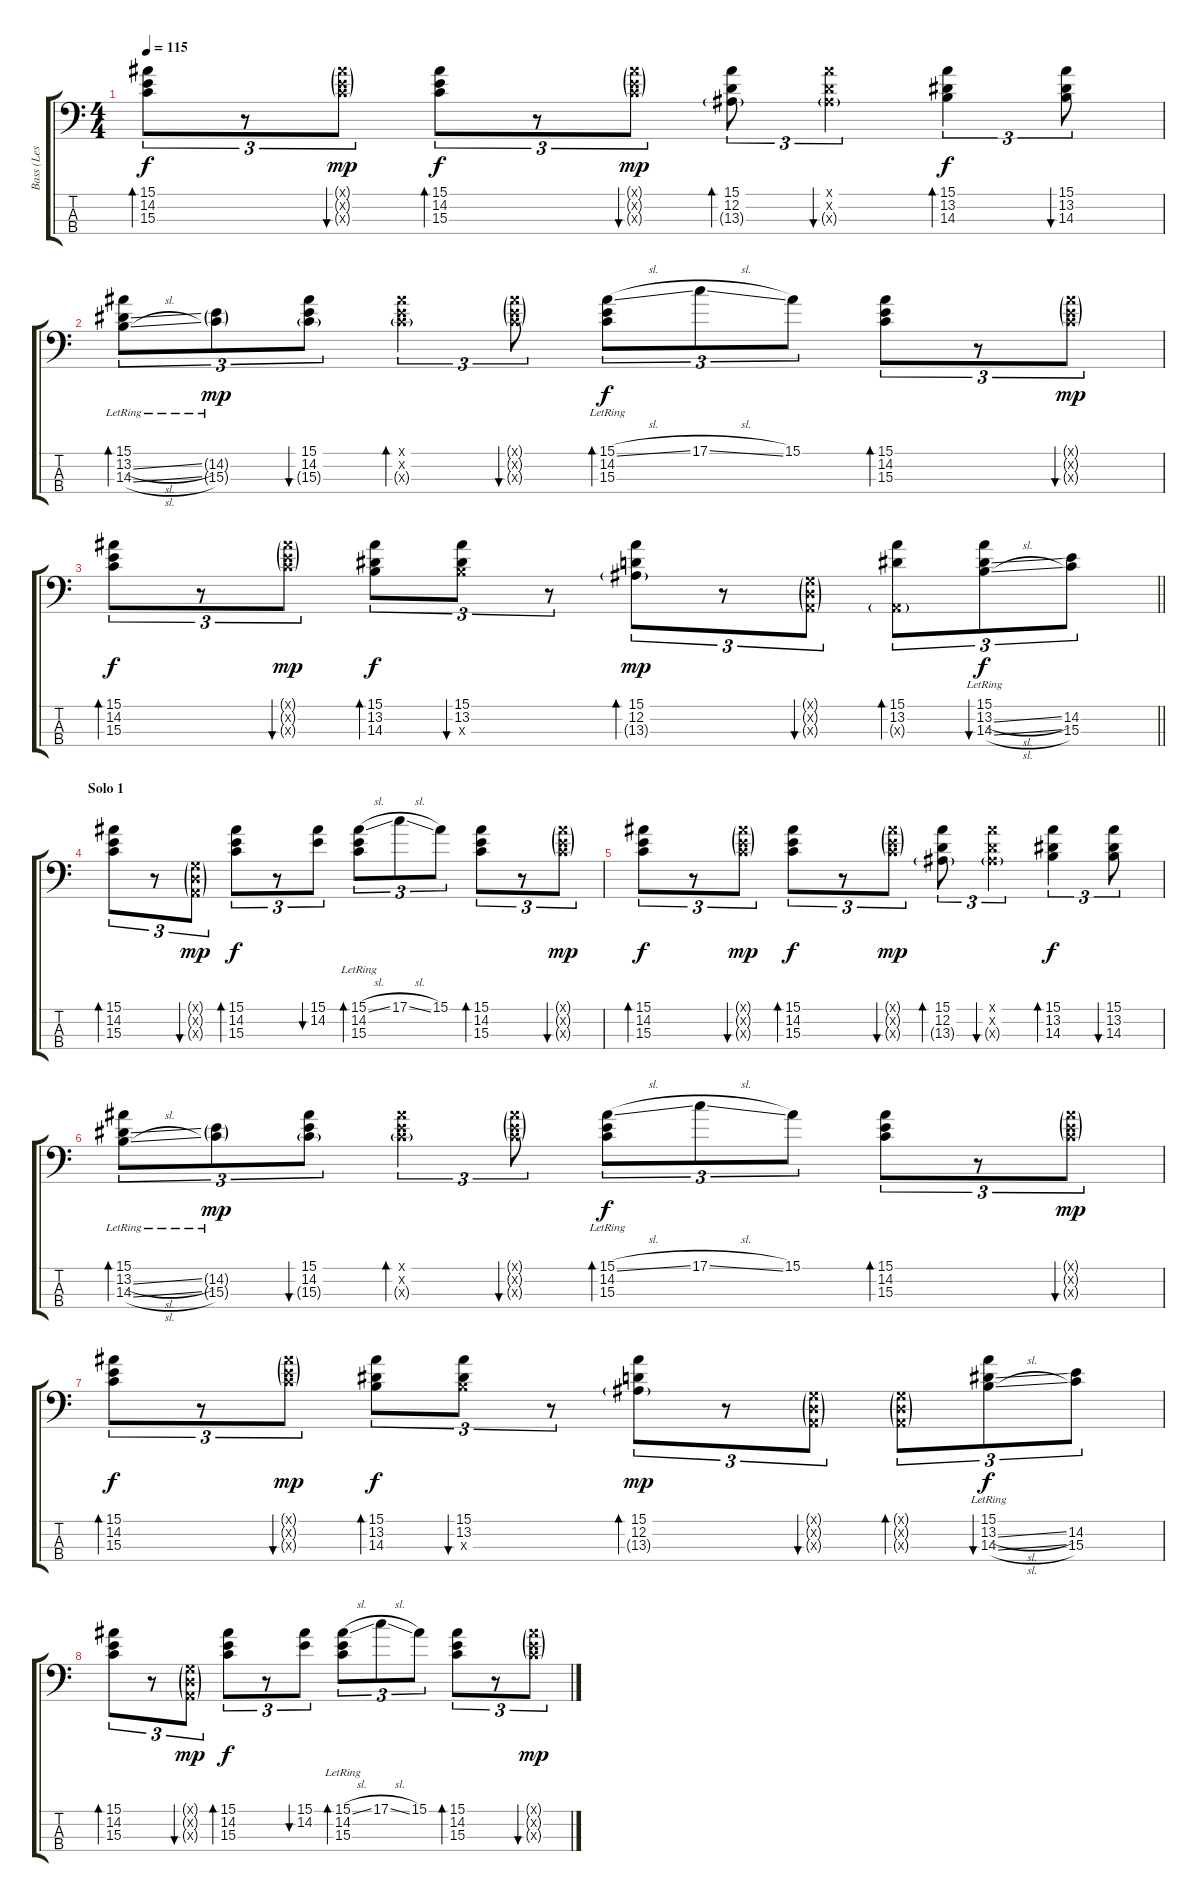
\track ("Bass (Les Claypool)" "Bass (Les ") {instrument electricbassfinger}
\staff {score tabs}
\tuning (G2 D2 A1 E1) {hide}
\ts (4 4)
\tempo 115
\clef f4
\ks c
(15.1 14.2 15.3).8{tu (3 2) bd 30 dy f} r.8{tu (3 2)} (15.1{g x} 14.2{g x} 15.3{g x}).8{tu (3 2) bu 30 dy mp} (15.1 14.2 15.3).8{tu (3 2) bd 30 dy f} r.8{tu (3 2)} (15.1{g x} 14.2{g x} 15.3{g x}).8{tu (3 2) bu 30 dy mp} (15.1 12.2 13.3{g}).8{tu (3 2) bd 30} (15.1{x} 12.2{x} 13.3{g x}).4{tu (3 2) bu 30} (15.1 13.2 14.3).4{tu (3 2) bd 30 dy f} (15.1 13.2 14.3).8{tu (3 2) bu 30} |
(15.1{lr} 13.2{sl} 14.3{sl}).8{tu (3 2) bd 30} (14.2{g} 15.3{g lr}).8{tu (3 2) dy mp} (15.1 14.2 15.3{g}).8{tu (3 2) bu 30} (15.1{x} 14.2{x} 15.3{g x}).4{tu (3 2) bd 30} (15.1{g x} 14.2{g x} 15.3{g x}).8{tu (3 2) bu 30} (15.1{sl} 14.2{lr} 15.3{lr}).8{tu (3 2) bd 30 dy f} 17.1{sl}.8{tu (3 2)} 15.1.8{tu (3 2)} (15.1 14.2 15.3).8{tu (3 2) bd 30} r.8{tu (3 2)} (15.1{g x} 14.2{g x} 15.3{g x}).8{tu (3 2) bu 30 dy mp} |
\barLineRight lightlight
(15.1 14.2 15.3).8{tu (3 2) bd 30 dy f} r.8{tu (3 2)} (15.1{g x} 14.2{g x} 15.3{g x}).8{tu (3 2) bu 30 dy mp} (15.1 13.2 14.3).8{tu (3 2) bd 30 dy f} (15.1 13.2 14.3{x}).8{tu (3 2) bu 30} r.8{tu (3 2)} (15.1 12.2 13.3{g}).8{tu (3 2) bd 30 dy mp} r.8{tu (3 2)} (0.1{g x} 0.2{g x} 0.3{g x}).8{tu (3 2) bu 30} (15.1 13.2 0.3{g x}).8{tu (3 2) bd 30} (15.1{lr} 13.2{sl} 14.3{sl}).8{tu (3 2) bu 30 dy f} (14.2 15.3).8{tu (3 2)} |
\section ("" "Solo 1")
(15.1 14.2 15.3).8{tu (3 2) bd 30} r.8{tu (3 2)} (0.1{g x} 0.2{g x} 0.3{g x}).8{tu (3 2) bu 30 dy mp} (15.1 14.2 15.3).8{tu (3 2) bd 30 dy f} r.8{tu (3 2)} (15.1 14.2).8{tu (3 2) bu 30} (15.1{sl} 14.2{lr} 15.3{lr}).8{tu (3 2) bd 30} 17.1{sl}.8{tu (3 2)} 15.1.8{tu (3 2)} (15.1 14.2 15.3).8{tu (3 2) bd 30} r.8{tu (3 2)} (15.1{g x} 14.2{g x} 15.3{g x}).8{tu (3 2) bu 30 dy mp} |
(15.1 14.2 15.3).8{tu (3 2) bd 30 dy f} r.8{tu (3 2)} (15.1{g x} 14.2{g x} 15.3{g x}).8{tu (3 2) bu 30 dy mp} (15.1 14.2 15.3).8{tu (3 2) bd 30 dy f} r.8{tu (3 2)} (15.1{g x} 14.2{g x} 15.3{g x}).8{tu (3 2) bu 30 dy mp} (15.1 12.2 13.3{g}).8{tu (3 2) bd 30} (15.1{x} 12.2{x} 13.3{g x}).4{tu (3 2) bu 30} (15.1 13.2 14.3).4{tu (3 2) bd 30 dy f} (15.1 13.2 14.3).8{tu (3 2) bu 30} |
(15.1{lr} 13.2{sl} 14.3{sl}).8{tu (3 2) bd 30} (14.2{g} 15.3{g lr}).8{tu (3 2) dy mp} (15.1 14.2 15.3{g}).8{tu (3 2) bu 30} (15.1{x} 14.2{x} 15.3{g x}).4{tu (3 2) bd 30} (15.1{g x} 14.2{g x} 15.3{g x}).8{tu (3 2) bu 30} (15.1{sl} 14.2{lr} 15.3{lr}).8{tu (3 2) bd 30 dy f} 17.1{sl}.8{tu (3 2)} 15.1.8{tu (3 2)} (15.1 14.2 15.3).8{tu (3 2) bd 30} r.8{tu (3 2)} (15.1{g x} 14.2{g x} 15.3{g x}).8{tu (3 2) bu 30 dy mp} |
(15.1 14.2 15.3).8{tu (3 2) bd 30 dy f} r.8{tu (3 2)} (15.1{g x} 14.2{g x} 15.3{g x}).8{tu (3 2) bu 30 dy mp} (15.1 13.2 14.3).8{tu (3 2) bd 30 dy f} (15.1 13.2 14.3{x}).8{tu (3 2) bu 30} r.8{tu (3 2)} (15.1 12.2 13.3{g}).8{tu (3 2) bd 30 dy mp} r.8{tu (3 2)} (0.1{g x} 0.2{g x} 0.3{g x}).8{tu (3 2) bu 30} (0.1{g x} 0.2{g x} 0.3{g x}).8{tu (3 2) bd 30} (15.1{lr} 13.2{sl} 14.3{sl}).8{tu (3 2) bu 30 dy f} (14.2 15.3).8{tu (3 2)} |
(15.1 14.2 15.3).8{tu (3 2) bd 30} r.8{tu (3 2)} (0.1{g x} 0.2{g x} 0.3{g x}).8{tu (3 2) bu 30 dy mp} (15.1 14.2 15.3).8{tu (3 2) bd 30 dy f} r.8{tu (3 2)} (15.1 14.2).8{tu (3 2) bu 30} (15.1{sl} 14.2{lr} 15.3{lr}).8{tu (3 2) bd 30} 17.1{sl}.8{tu (3 2)} 15.1.8{tu (3 2)} (15.1 14.2 15.3).8{tu (3 2) bd 30} r.8{tu (3 2)} (15.1{g x} 14.2{g x} 15.3{g x}).8{tu (3 2) bu 30 dy mp}
